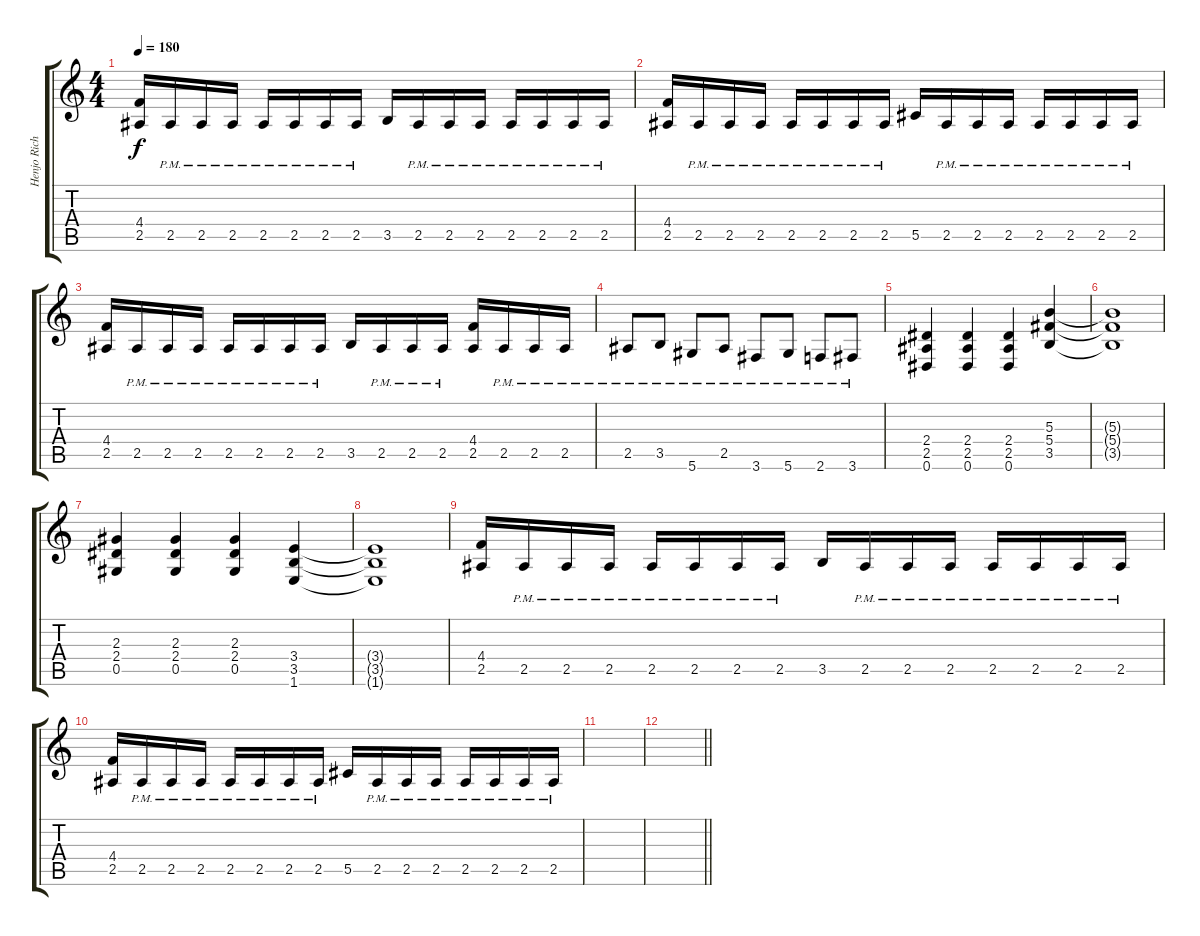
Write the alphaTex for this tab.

\track ("Henjo Richter Lead 1" "Henjo Rich") {instrument distortionguitar}
\staff {score tabs}
\tuning (Eb4 Bb3 Gb3 Db3 Ab2 Eb2) {hide}
\ts (4 4)
\tempo 180
\clef g2
\ks c
(4.4 2.5).16{dy f} 2.5{pm}.16{volume 7} 2.5{pm}.16 2.5{pm}.16 2.5{pm}.16 2.5{pm}.16 2.5{pm}.16 2.5{pm}.16 3.5.16 2.5{pm}.16 2.5{pm}.16 2.5{pm}.16 2.5{pm}.16 2.5{pm}.16 2.5{pm}.16 2.5{pm}.16 |
(4.4 2.5).16 2.5{pm}.16 2.5{pm}.16 2.5{pm}.16 2.5{pm}.16 2.5{pm}.16 2.5{pm}.16 2.5{pm}.16 5.5.16 2.5{pm}.16 2.5{pm}.16 2.5{pm}.16 2.5{pm}.16 2.5{pm}.16 2.5{pm}.16 2.5{pm}.16 |
(4.4 2.5).16 2.5{pm}.16 2.5{pm}.16 2.5{pm}.16 2.5{pm}.16 2.5{pm}.16 2.5{pm}.16 2.5{pm}.16 3.5.16 2.5{pm}.16 2.5{pm}.16 2.5{pm}.16 (4.4 2.5).16 2.5{pm}.16 2.5{pm}.16 2.5{pm}.16 |
2.5{pm}.8 3.5{pm}.8 5.6{pm}.8 2.5{pm}.8 3.6{pm}.8 5.6{pm}.8 2.6{pm}.8 3.6{pm}.8 |
(2.4 2.5 0.6).4 (2.4 2.5 0.6).4{volume 0} (2.4 2.5 0.6).4 (5.3 5.4 3.5).4 |
(5.3{t} 5.4{t} 3.5{t}).1 |
(2.3 2.4 0.5).4 (2.3 2.4 0.5).4 (2.3 2.4 0.5).4 (3.4 3.5 1.6).4 |
(3.4{t} 3.5{t} 1.6{t}).1 |
(4.4 2.5).16 2.5{pm}.16 2.5{pm}.16 2.5{pm}.16 2.5{pm}.16 2.5{pm}.16 2.5{pm}.16 2.5{pm}.16 3.5.16 2.5{pm}.16 2.5{pm}.16 2.5{pm}.16 2.5{pm}.16 2.5{pm}.16 2.5{pm}.16 2.5{pm}.16 |
(4.4 2.5).16 2.5{pm}.16 2.5{pm}.16 2.5{pm}.16 2.5{pm}.16 2.5{pm}.16 2.5{pm}.16 2.5{pm}.16 5.5.16 2.5{pm}.16 2.5{pm}.16 2.5{pm}.16 2.5{pm}.16 2.5{pm}.16 2.5{pm}.16 2.5{pm}.16 |
|
\barLineRight lightlight
